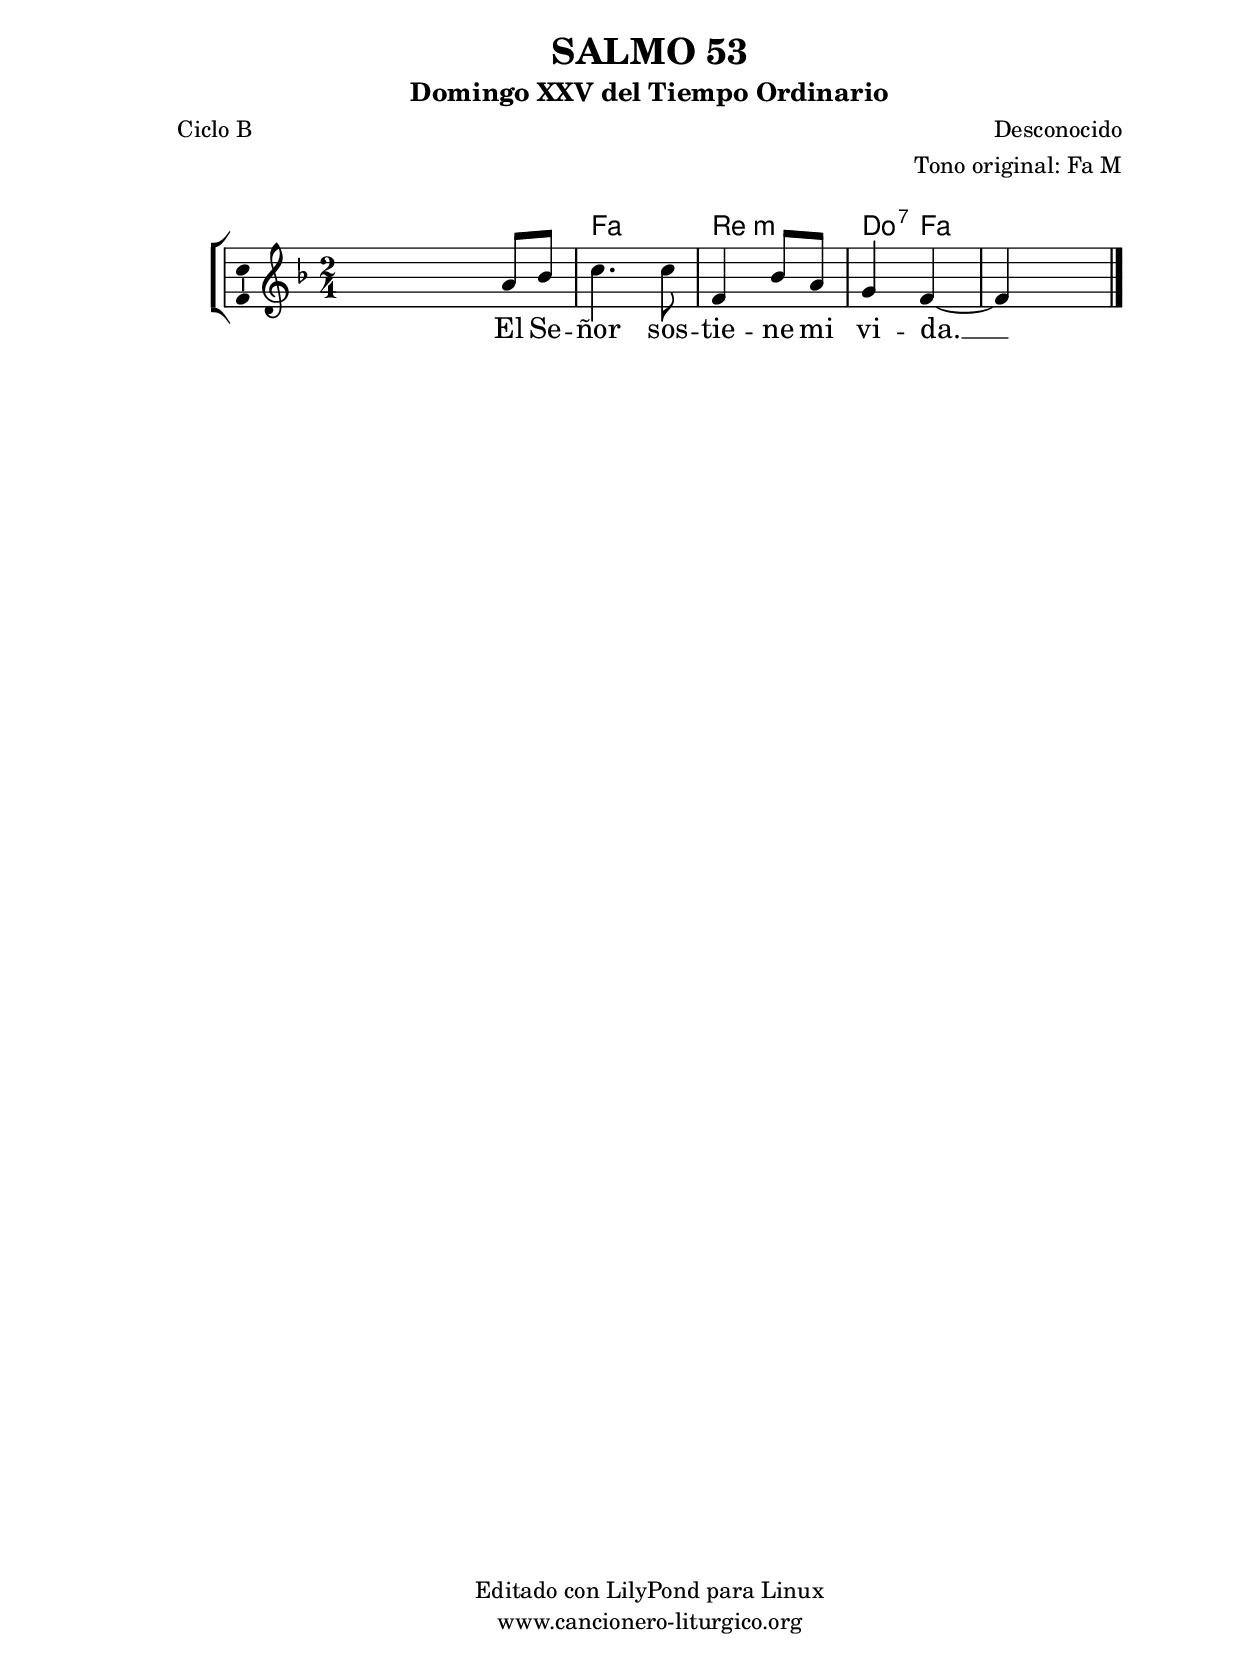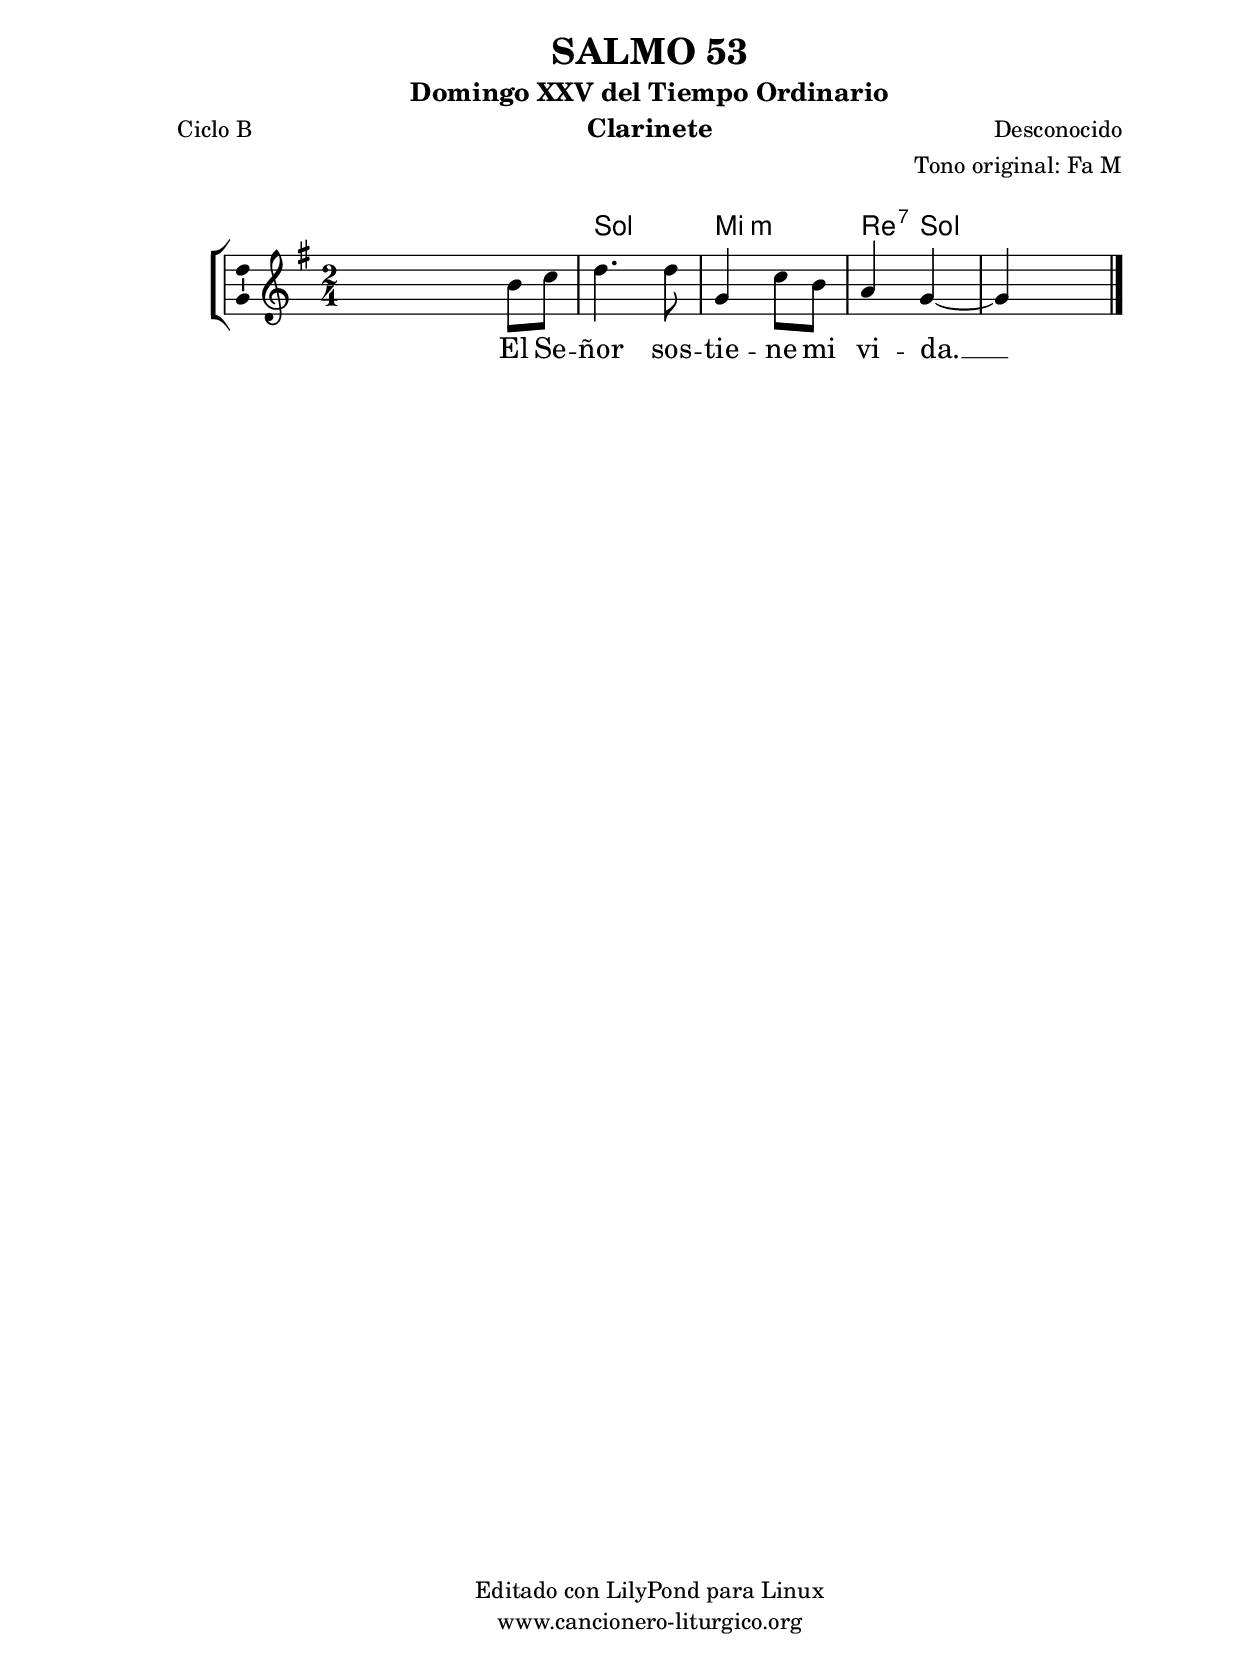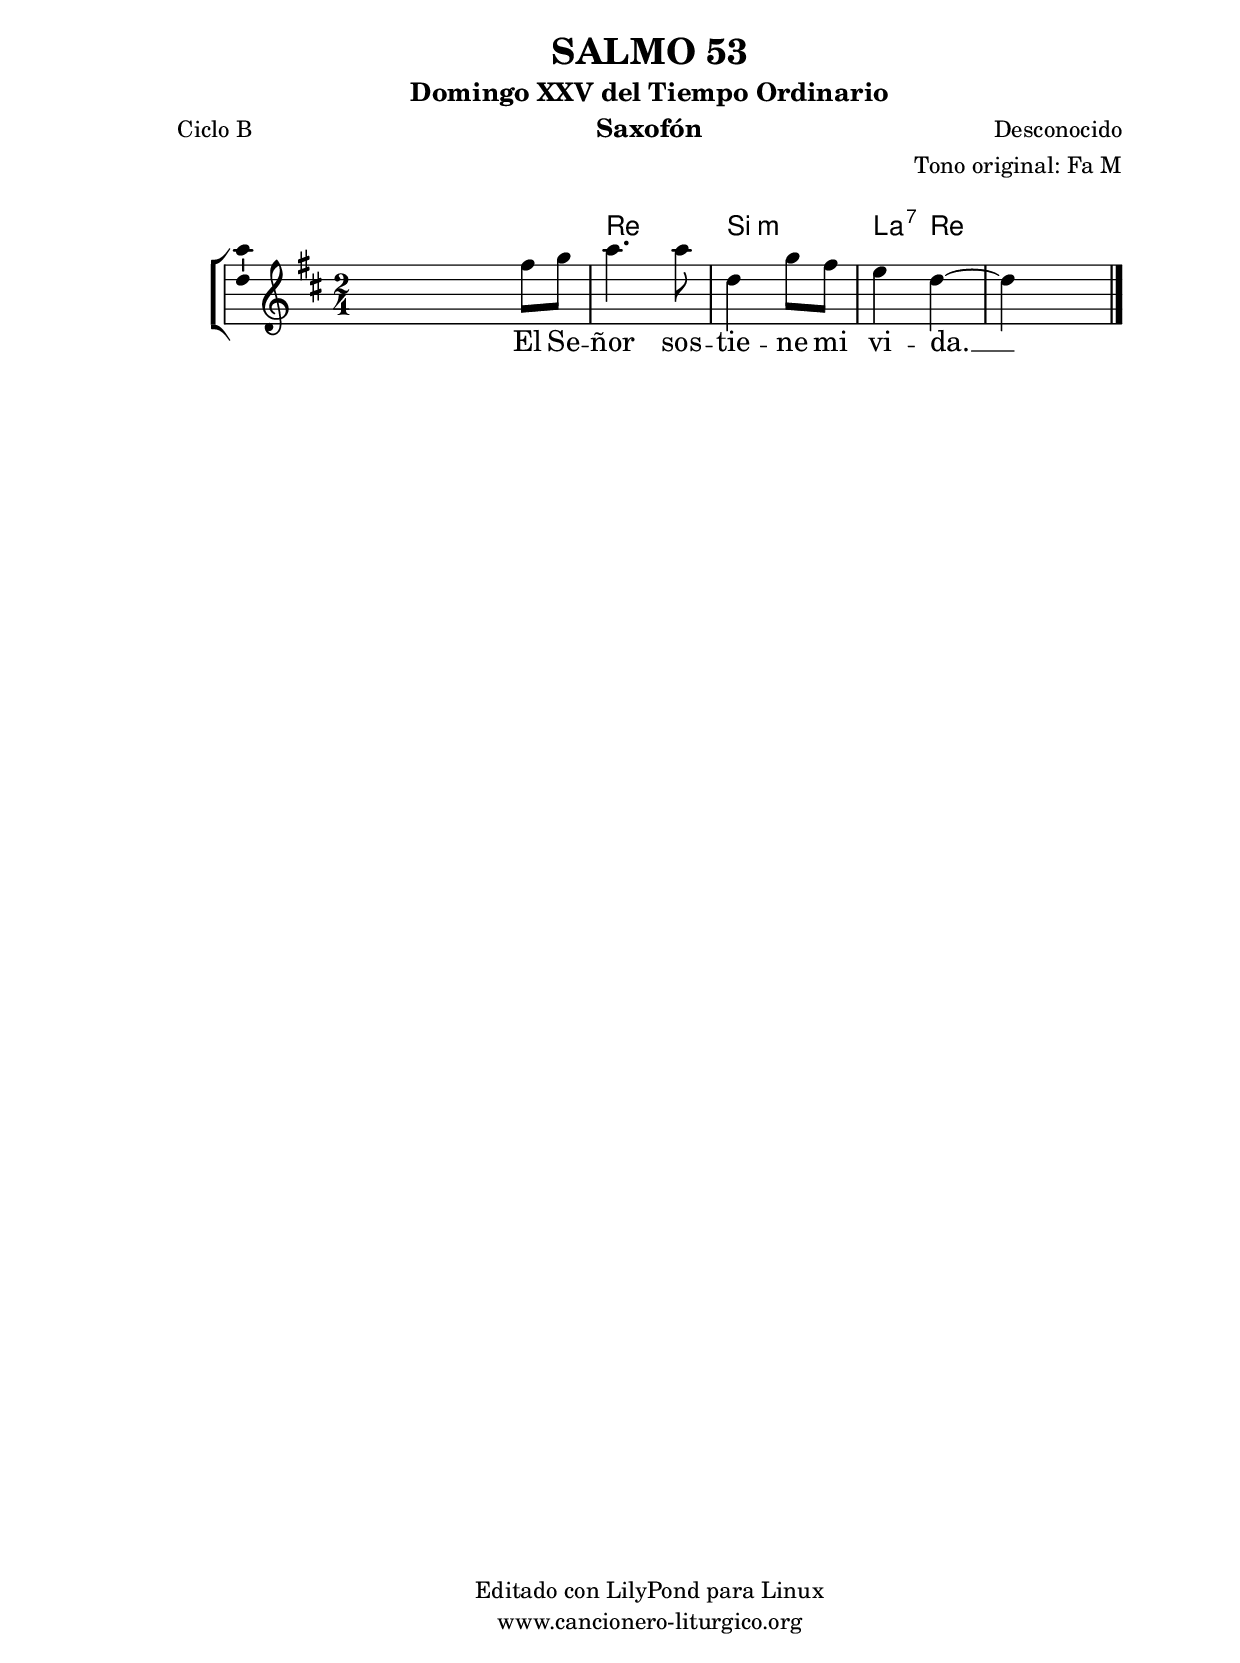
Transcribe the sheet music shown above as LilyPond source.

%
%para convertir .midi en .wav:
%timidity filename.midi -Ow -o finename.wav
%
%
%Para convertir de .wav a .mp3:
%lame -h -m j filename.wav
%
%
%para escuchar el midi:
%timidity nombrefichero.midi
%


%versión de lilypond para la que se ha escrito esta partitura:
\version "2.16.0"

	%Tamaño papel
	#(set-default-paper-size "a4")
	%Tamaño partitura
	#(set-global-staff-size 20)
	%No responde al pulsar sobre una nota
	#(ly:set-option 'point-and-click #f)

%parámetros del encabezamiento:
\header {
	title = "SALMO 53"
	subtitle = "Domingo XXV del Tiempo Ordinario"
	composer = "Desconocido"
	poet = "Ciclo B"
	meter = ""
	arranger = "Tono original: Fa M"
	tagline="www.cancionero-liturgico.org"
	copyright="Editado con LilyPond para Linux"
	tiempo = "Ordinario"
	usos = "Salmo"
	letra = "El Señor sostiene mi vida."
	}

%parámetros asociados al papel:
\paper  {
	oddHeaderMarkup = \markup {\fill-line { \on-the-fly #not-first-page \fromproperty #'header:title \on-the-fly #not-first-page \fromproperty #'header:composer }}
	evenHeaderMarkup = \markup {\fill-line { \fromproperty #'header:composer \fromproperty #'header:title }}
	#(set-paper-size "a4")
	print-page-number = ##f
	first-page-number = 1
	print-first-page-number = ##f
%	head-separation = 3.0 \cm
	top-margin = 2.0 \cm
	bottom-margin = 0.5\cm
%%%	bottom-margin = -1.0\cm
	left-margin = 3.0 \cm
	line-width = 16.0 \cm 
	indent = 8\mm
	interscoreline = 2.\mm
	between-system-space = 15\mm
%	para que las partituras no llenen la hoja:
	ragged-bottom = ##t
%	idem para la última hoja:
	ragged-last-bottom = ##f
%	para que las partituras llenen el ancho del papel:
	ragged-last = ##f
	after-title-space = 2.5 \cm
%page-count=1
%system-count=8

	%Flexible Vertical Spacing
%	markup-markup-spacing =
%	#'((basic-distance . 15) (minimum-distance . 15) (padding . 3))
	markup-system-spacing =
	#'((basic-distance . 15) (minimum-distance . 15) (padding . 3))
	system-system-spacing =
	#'((basic-distance . 15) (minimum-distance . 15) (padding . 3))
	score-system-spacing =
	#'((basic-distance . 15) (minimum-distance . 15) (padding . 5))
%	top-system-spacing = % header
%	#'((basic-distance . 8) (minimum-distance . 0) (padding . 3))
%	top-markup-spacing =
%	#'((basic-distance . 20) (minimum-distance . 20) (padding . 3))
	last-bottom-spacing = % footer
	#'((basic-distance . 5) (minimum-distance . 5) (padding . 3))
%	score-markup-spacing =
%	#'((basic-distance . 16) (minimum-distance . 13) (padding . 3))

	}


%parámetros que afectan a toda la partitura:
global =  {
	%clave de sol (G):
	\clef G
	%armadura:
%	\transpose bes c
	\key f \major
	\tempo 4=80
	\set Score.tempoHideNote = ##t
	}


acordes = {
	\italianChords
	\chordmode {
%	\transpose bes c
{

s2
f2 d:m c4:7 f s2

	}
	}
}

melodia = 
%	\transpose bes c'
{
	\relative c''{

\time 2/4

s4 a8 bes
c4. c8
f,4 bes8 a
g4 f~
f4 s4

	\bar "|."
	}
	}


texto = \lyricmode {
El Se -- ñor sos -- tie -- ne mi vi -- da. __
	}


acordesStaff = \context ChordNames = acordesStaff <<
	\set chordChanges = ##t
	\acordes
	>>


vozStaff = \context Voice = vozStaff
\with {\consists "Ambitus_engraver"}
<<
%	\set Staff.instrumentName = ""
%	\set Staff.shortInstrumentName = ""
%	\set Staff.midiInstrument = #"clarinet"
%	\set Staff.midiInstrument = #"cello"
%	\set Staff.midiInstrument = #"flute"
	\set Staff.midiInstrument = #"electric guitar (jazz)"
%	\set Staff.midiInstrument = #"english horn"
%	\set Staff.midiInstrument = #"violin"
%	\set Staff.midiInstrument = #"glockenspiel"
	\set Staff.midiMinimumVolume = #0.7
	\set Staff.midiMaximumVolume = #0.9
	\global
	\melodia
	>>


textoStaff = \context Lyrics = textoStaff <<
	\lyricsto vozStaff \texto
	>>

\book {
	\score {
		\context ChoirStaff {
			\override StaffGroup.SystemStartBracket #'collapse-height = #1
			\override Score.SystemStartBar #'collapse-height = #1
			<<
			\acordesStaff
			\vozStaff
			\textoStaff
			>>
			}
		\layout {
	    		\context {
				\Lyrics
				\override LyricText #'font-size = #2
				}
	   		 \context {
				\Score
				%fontSize = #3
				\override StaffSymbol #'staff-space = #(magstep +3)
				%\override Beam #'thickness = #0.55
				%\override SpacingSpanner #'spacing-increment = #1.0
				%\override Slur #'height-limit = #1.5
				}
			}
		}
	\score {
		\unfoldRepeats
		\context ChoirStaff {
			<<
			\acordesStaff
			\vozStaff
			>>
			}
		\midi {
	  		\context {
	  			\Score
				tempoWholesPerMinute = #(ly:make-moment 70 4)
				}
			}
		}
	}

%Partitura para clarinete
#(define output-suffix "C")
\book {
	\header{
		instrument = "Clarinete"
		}
	\score {
		\context ChoirStaff {
			\override StaffGroup.SystemStartBracket #'collapse-height = #1
			\override Score.SystemStartBar #'collapse-height = #1
\transpose c d
			<<
			\acordesStaff
			\vozStaff
			\textoStaff
			>>
			}
		\layout {
	    		\context {
				\Lyrics
				\override LyricText #'font-size = #2
				}
	   		 \context {
				\Score
				%fontSize = #3
				\override StaffSymbol #'staff-space = #(magstep +3)
				%\override Beam #'thickness = #0.55
				%\override SpacingSpanner #'spacing-increment = #1.0
				%\override Slur #'height-limit = #1.5
				}
			}
		}
	}

%Partitura para saxofón
#(define output-suffix "S")
\book {
	\header{
		instrument = "Saxofón"
		}
	\score {
		\context ChoirStaff {
			\override StaffGroup.SystemStartBracket #'collapse-height = #1
			\override Score.SystemStartBar #'collapse-height = #1
\transpose c a
			<<
			\acordesStaff
			\vozStaff
			\textoStaff
			>>
			}
		\layout {
	    		\context {
				\Lyrics
				\override LyricText #'font-size = #2
				}
	   		 \context {
				\Score
				%fontSize = #3
				\override StaffSymbol #'staff-space = #(magstep +3)
				%\override Beam #'thickness = #0.55
				%\override SpacingSpanner #'spacing-increment = #1.0
				%\override Slur #'height-limit = #1.5
				}
			}
		}
	}

